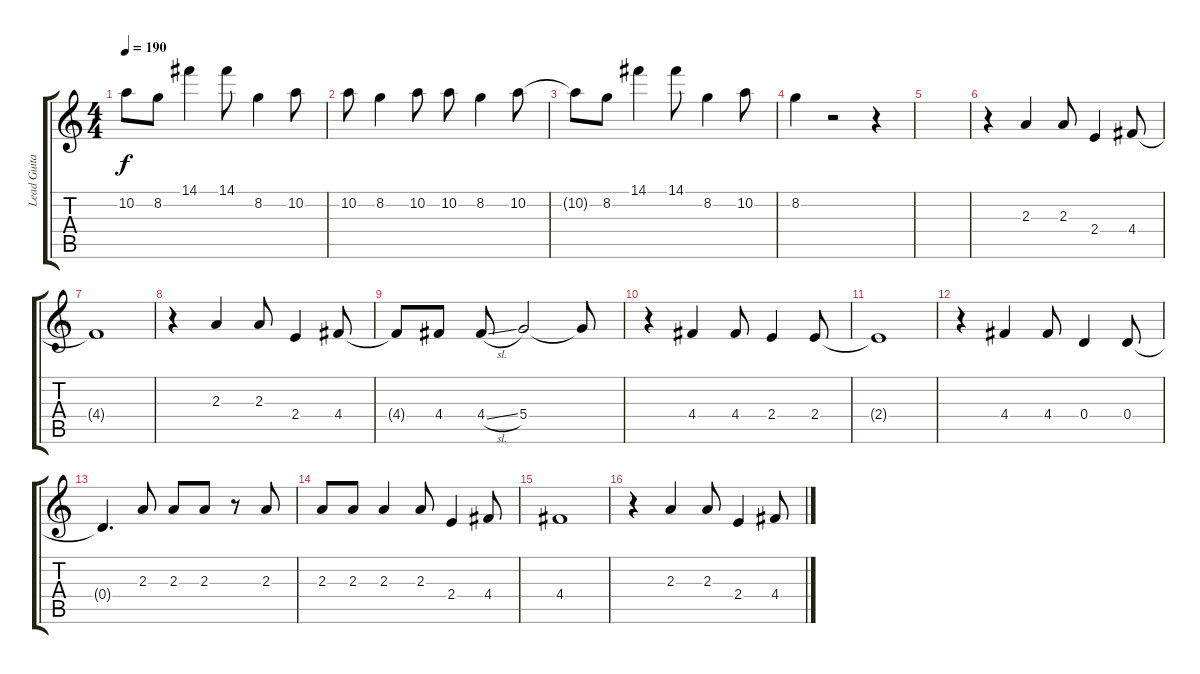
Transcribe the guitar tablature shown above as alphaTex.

\track ("Lead Guitar" "Lead Guita") {instrument distortionguitar}
\staff {score tabs}
\tuning (E4 B3 G3 D3 A2 E2) {hide}
\ts (4 4)
\tempo 190
\clef g2
\ks c
10.2{t}.8{dy f} 8.2.8 14.1.4 14.1.8 8.2.4 10.2.8 |
10.2.8 8.2.4 10.2.8 10.2.8 8.2.4 10.2.8 |
10.2{t}.8 8.2.8 14.1.4 14.1.8 8.2.4 10.2.8 |
8.2.4 r.2 r.4 |
|
r.4 2.3.4 2.3.8 2.4.4 4.4.8 |
4.4{t}.1 |
r.4 2.3.4 2.3.8 2.4.4 4.4.8 |
4.4{t}.8 4.4.8 4.4{sl}.8 5.4.2 5.4{t}.8 |
r.4 4.4.4 4.4.8 2.4.4 2.4.8 |
2.4{t}.1 |
r.4 4.4.4 4.4.8 0.4.4 0.4.8 |
0.4{t}.4{d} 2.3.8 2.3.8 2.3.8 r.8 2.3.8 |
2.3.8 2.3.8 2.3.4 2.3.8 2.4.4 4.4.8 |
4.4.1 |
r.4 2.3.4 2.3.8 2.4.4 4.4.8
